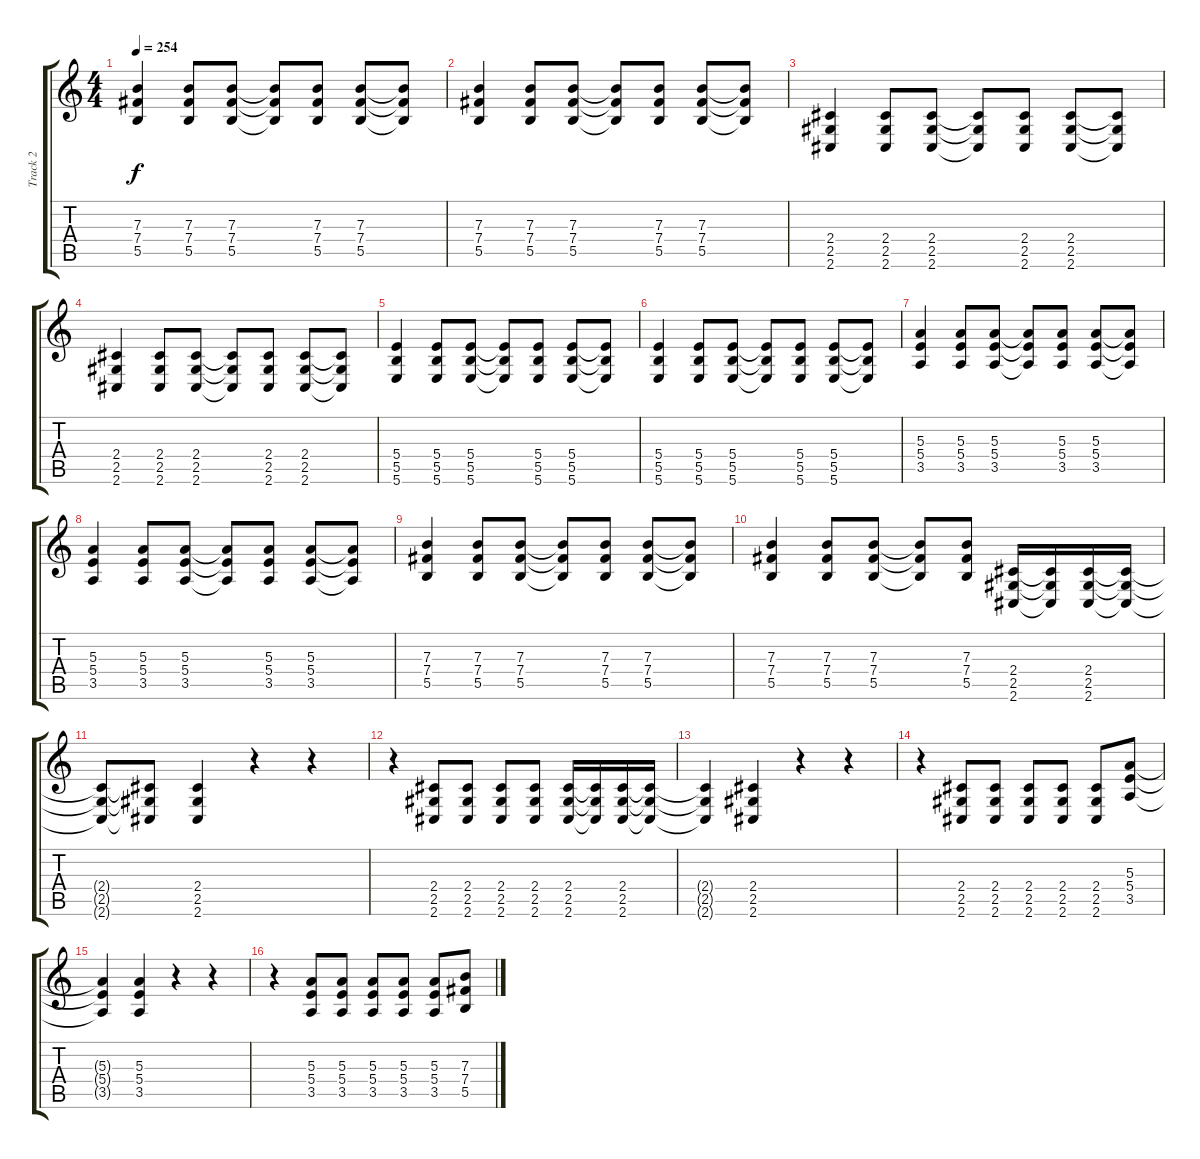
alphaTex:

\track ("Track 2" "Track 2") {instrument distortionguitar}
\staff {score tabs}
\tuning (Db4 Ab3 E3 B2 Gb2 B1) {hide}
\ts (4 4)
\tempo 254
\clef g2
\ks c
(7.3 7.4 5.5).4{dy f} (7.3 7.4 5.5).8 (7.3 7.4 5.5).8 (7.3{t} 7.4{t} 5.5{t}).8 (7.3 7.4 5.5).8 (7.3 7.4 5.5).8 (7.3{t} 7.4{t} 5.5{t}).8 |
(7.3 7.4 5.5).4 (7.3 7.4 5.5).8 (7.3 7.4 5.5).8 (7.3{t} 7.4{t} 5.5{t}).8 (7.3 7.4 5.5).8 (7.3 7.4 5.5).8 (7.3{t} 7.4{t} 5.5{t}).8 |
(2.4 2.5 2.6).4 (2.4 2.5 2.6).8 (2.4 2.5 2.6).8 (2.4{t} 2.5{t} 2.6{t}).8 (2.4 2.5 2.6).8 (2.4 2.5 2.6).8 (2.4{t} 2.5{t} 2.6{t}).8 |
(2.4 2.5 2.6).4 (2.4 2.5 2.6).8 (2.4 2.5 2.6).8 (2.4{t} 2.5{t} 2.6{t}).8 (2.4 2.5 2.6).8 (2.4 2.5 2.6).8 (2.4{t} 2.5{t} 2.6{t}).8 |
(5.4 5.5 5.6).4 (5.4 5.5 5.6).8 (5.4 5.5 5.6).8 (5.4{t} 5.5{t} 5.6{t}).8 (5.4 5.5 5.6).8 (5.4 5.5 5.6).8 (5.4{t} 5.5{t} 5.6{t}).8 |
(5.4 5.5 5.6).4 (5.4 5.5 5.6).8 (5.4 5.5 5.6).8 (5.4{t} 5.5{t} 5.6{t}).8 (5.4 5.5 5.6).8 (5.4 5.5 5.6).8 (5.4{t} 5.5{t} 5.6{t}).8 |
(5.3 5.4 3.5).4{instrument distortionguitar} (5.3 5.4 3.5).8 (5.3 5.4 3.5).8 (5.3{t} 5.4{t} 3.5{t}).8 (5.3 5.4 3.5).8 (5.3 5.4 3.5).8 (5.3{t} 5.4{t} 3.5{t}).8 |
(5.3 5.4 3.5).4 (5.3 5.4 3.5).8 (5.3 5.4 3.5).8 (5.3{t} 5.4{t} 3.5{t}).8 (5.3 5.4 3.5).8 (5.3 5.4 3.5).8 (5.3{t} 5.4{t} 3.5{t}).8 |
(7.3 7.4 5.5).4 (7.3 7.4 5.5).8 (7.3 7.4 5.5).8 (7.3{t} 7.4{t} 5.5{t}).8 (7.3 7.4 5.5).8 (7.3 7.4 5.5).8 (7.3{t} 7.4{t} 5.5{t}).8 |
(7.3 7.4 5.5).4 (7.3 7.4 5.5).8 (7.3 7.4 5.5).8 (7.3{t} 7.4{t} 5.5{t}).8 (7.3 7.4 5.5).8 (2.4 2.5 2.6).16 (2.4{t} 2.5{t} 2.6{t}).16 (2.4 2.5 2.6).16 (2.4{t} 2.5{t} 2.6{t}).16 |
(2.4{t} 2.5{t} 2.6{t}).8 (2.4{t} 2.5{t} 2.6{t}).8 (2.4 2.5 2.6).4 r.4 r.4 |
r.4 (2.4 2.5 2.6).8 (2.4 2.5 2.6).8 (2.4 2.5 2.6).8 (2.4 2.5 2.6).8 (2.4 2.5 2.6).16 (2.4{t} 2.5{t} 2.6{t}).16 (2.4 2.5 2.6).16 (2.4{t} 2.5{t} 2.6{t}).16 |
(2.4{t} 2.5{t} 2.6{t}).4 (2.4 2.5 2.6).4 r.4 r.4 |
r.4 (2.4 2.5 2.6).8 (2.4 2.5 2.6).8 (2.4 2.5 2.6).8 (2.4 2.5 2.6).8 (2.4 2.5 2.6).8 (5.3 5.4 3.5).8 |
(5.3{t} 5.4{t} 3.5{t}).4 (5.3 5.4 3.5).4 r.4 r.4 |
r.4 (5.3 5.4 3.5).8 (5.3 5.4 3.5).8 (5.3 5.4 3.5).8 (5.3 5.4 3.5).8 (5.3 5.4 3.5).8 (7.3 7.4 5.5).8
